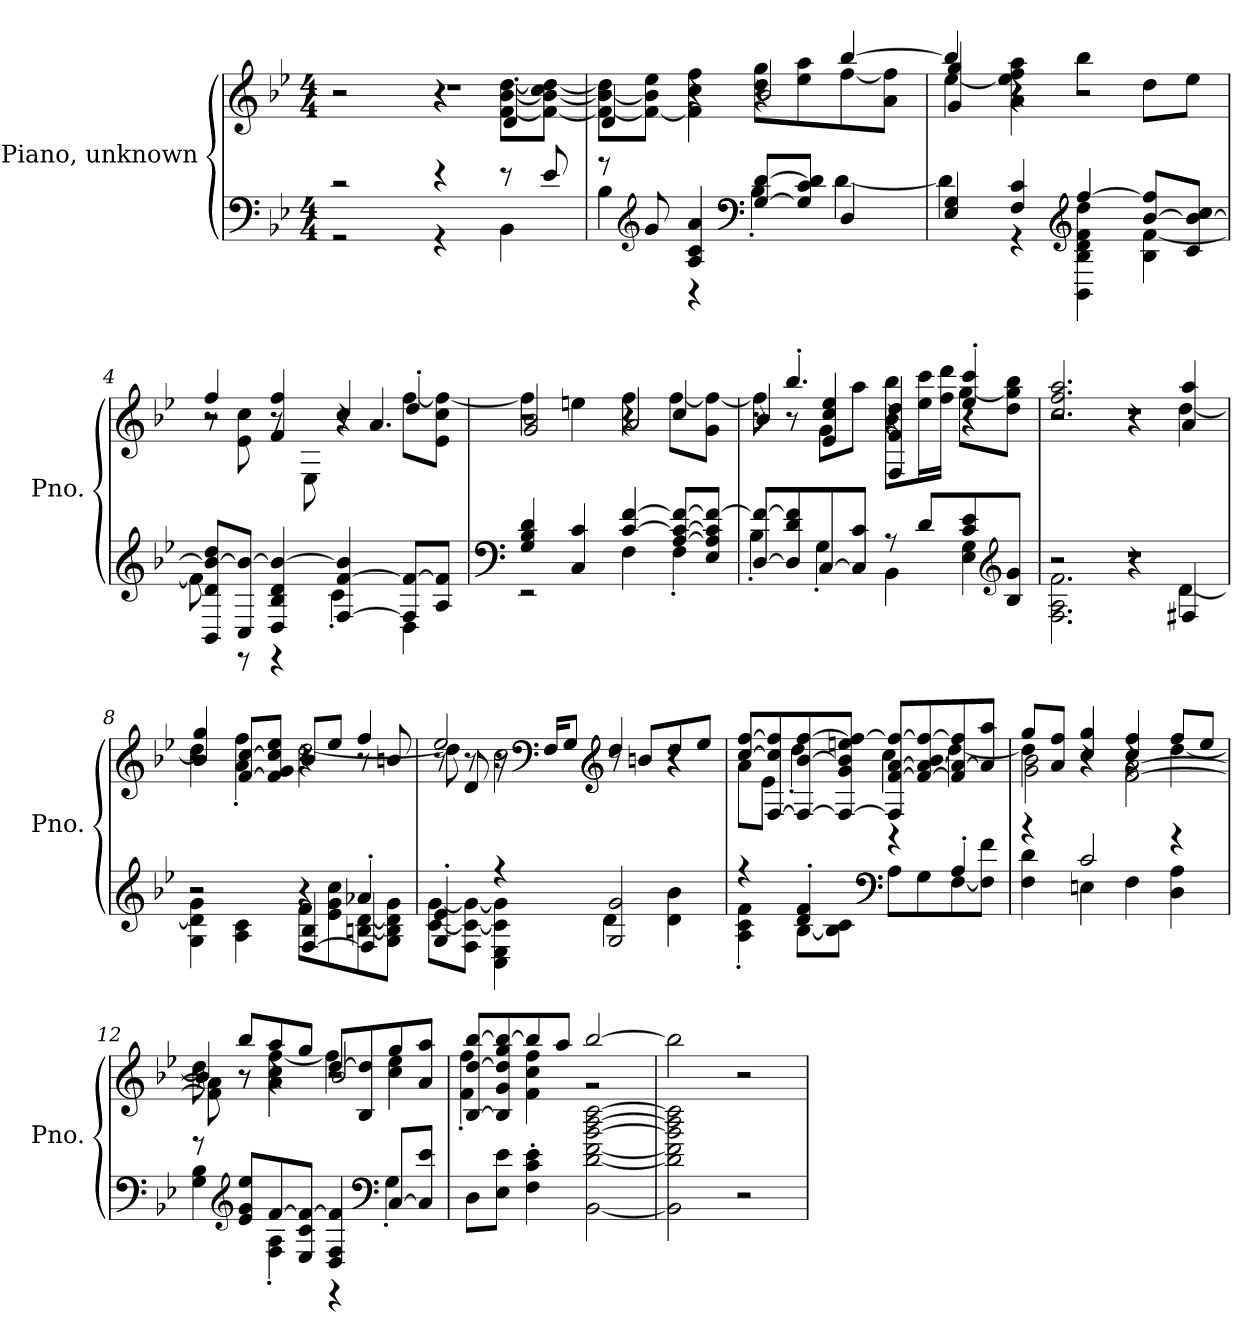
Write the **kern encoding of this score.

**kern	**kern
*part1	*part1
*staff2	*staff1
*I"Piano, unknown	*
*I'Pno.	*
*clefF4	*clefG2
*k[b-e-]	*k[b-e-]
*M4/4	*M4/4
*MM120	*MM120
=1	=1
*^	*^
*	*	*	*^
2r	2r	1r	2r	2r
4r	4r	.	4r	4r
8r	4BB-\	.	[8f\ [8b-\ [8dd\L	4d'/
8e-/	.	.	8f\_ 8b-\_ 8cc\ 8dd\_J	.
=2	=2	=2	=2	=2
8r	4B-\	2r	8f\_ 8b-\_ 8dd\]L	4d/
*clefG2	*	*	*	*
8g/	.	.	8f\_ 8b-\] 8ee-\J	.
4A/ 4c/ 4a/	4r	.	4f\] 4cc\ 4ff\	4r
*clefF4	*	*	*	*
[8G/ [8d/L	4B-'\	4r	8dd\ 8gg\L	2b-/
8G/] 8c/ 8d/]J	.	.	8ee-\ 8aa\	.
4D/	[4d\	[4bb-/	[8ff\	.
.	.	.	8a\ 8ff\]J	.
=3	=3	=3	=3	=3
4E-/ 4G/	4d\]	4bb-/]	[4ee-\	4g/ 4gg/
4F/ 4c/	4r	4r	4a\ 4ee-\] 4ff\ 4aa\	4r
*clefG2	*	*	*	*
[4ff/	4BB-\ 4B-\ 4d\ 4f\ 4dd\	2r	4bb-\	2r
[8b-/ 8ff/]L	4B-\ [4f\	.	8dd\L	.
8c/ 8b-/_ 8cc/J	.	.	8ee-\J	.
!!LO:LB:g=z	!!	!!
=4	=4	=4	=4	=4
8BB-/ 8d/ 8b-/_ 8dd/L	8f\]	2r	8r	4ff/
8C/ 8b-/_J	8r	.	8e-\ 8cc\	.
4D/ 4B-/ 4d/ 4b-/_	4r	.	8r	4f/ 4ff/
.	.	.	8E-\	.
[4F/ [4f/ 4b-/]	4c'\	8r	4r	4cc/
.	.	4.a/	.	.
8F/] 8f/_L	4D\	.	[8ff\L	4dd'/
8A/ 8f/]J	.	.	8e-\ 8cc\ 8ff\_J	.
=5	=5	=5	=5	=5
*clefF4	*	*	*	*
4G/ 4B-/ 4d/	2r	2r	4ff\]	2g/ 2b-/
4C/ 4c/	.	.	4een\	.
[4c/ [4f/	4F\	4r	4ff\	2a/
[8A/ 8c/_ 8f/_L	4F'\	4cc/	[8ff\L	.
8E-/ 8A/] 8c/] 8f/_J	.	.	8g\ 8ff\_J	.
=6	=6	=6	=6	=6
[8D/ 8f/_L	4B-'\	8r	8ff\]	4b-/
8D/] 8d/ 8f/]	.	4.bb-'/	8r	.
[8C/	4G'\	.	8g\L	4e-/ 4cc/ 4ee-/
8C/] 8c/J	.	.	8aa\J	.
8r	4BB-\	4r	8b-\ 8bb-\L	4F/ 4f/ 4dd/
8d/L	.	.	16ee-\ 16ccc\L	.
.	.	.	16ff\ 16ddd\JJ	.
8c/ 8e-/	4E-\ 4G\	4ee-/' 4ccc/'	[8gg\L	4r
*clefG2	*	*	*	*
8B-/ 8g/J	.	.	8dd\ 8gg\] 8bb-\J	.
=7	=7	=7	=7	=7
*	*^	*	*	*
1r	2.F\ 2.A\ 2.f\	2r	1r	2r	2.cc/ 2.ff/ 2.aa/
.	.	4r	.	4r	.
.	[4d\	4F#X/	.	[4dd\	4a/ 4aa/
!!LO:LB:g=z	!!	!!
=8	=8	=8	=8	=8	=8
2r	4G\ 4d\] 4g\	2r	2r	4dd\]	4b-/ 4gg/
.	4A\ 4c\	.	.	4a\' 4ff\'	[8f/ [8cc/L
.	.	.	.	.	8f/] 8g/ 8cc/] 8ee-/J
4r	8f\L	[4F/ 4B-/	4r	[2dd\	8b-/L
.	8e-\ 8g\ 8cc\	.	.	.	8ee-/J
4a-X'/	[8Bn\ [8d\	4F/]	4ff/	.	8r
.	8G\ 8B\] 8d\] 8g\J	.	.	.	8bn/
*	*v	*v	*	*	*
=9	=9	=9	=9	=9
4G/' 4e-/'	[8c\ [8g\L	2ee-/	8dd\]	8r
.	8F\ 8c\_ 8g\_J	.	8r	8d/
4r	4C\ 4E-\ 4c\] 4g\]	.	2cc\	16r
*	*	*clefF4	*	*
.	.	.	.	16F/KL
.	.	.	.	8G/J
*	*	*clefG2	*	*
2G/ 2g/	4d\	4dd/	.	8r
.	.	.	.	8bn/L
.	4d\ 4b-\	4r	4r	8dd/
.	.	.	.	8ee-/J
*	*	*	*v	*v
=10	=10	=10	=10
4r	4A\' 4c\' 4f\'	[8cc/ [8ff/L	8a\L
.	.	[8F/ 8cc/] 8ff/]	8e-\J
4d/' 4f/'	[8B-\L	8F/_ [8b-/ [8ff/	4dd'\
.	8B-\] 8c\J	8F/_ 8g/ 8b-/] 8een/ 8ff/_J	.
*clefF4	*	*	*
4r	8A\L	8F/] [8f/ [8a/ 8ff/_L	4cc\
.	8G\	8f/_ 8a/_ 8b-/ 8ff/_	.
4A'/	[8F\	8f/] 8a/_ 8ff/]	[4dd\
.	8F\] 8f\J	8a/] 8aa/J	.
!!LO:LB:g=z
=11	=11	=11	=11
*	*	*	*^
4r	4F\ 4d\	8gg/L	4dd\]	2g\ 2b-\
.	.	8a/ 8ff/J	.	.
2c/	4En\	4cc/ 4gg/	4r	.
.	4F\	4cc/ 4ff/	4r	[2f\ [2a\
4r	4D\ 4A\	8ff/L	[4dd\	.
.	.	8ee-/J	.	.
=12	=12	=12	=12	=12
*	*	*	*	*^
8r	4G\ 4B-\	8r	8dd\]	4b-/	8f\] 8a\]
*clefG2	*	*	*	*	*
8e-/ 8g/ 8ee-/L	.	8bb-/L	8r	.	8r
[8f/	4F\' 4A\'	8aa/	4a\ 4cc\ [4ff\	4r	4r
8E-/ 8c/ 8f/_J	.	8gg/J	.	.	.
4D/ 4F/ 4f/]	4r	[8dd/L	4ff\]	2b-/	2r
.	.	8B-/ 8dd/]	.	.	.
*clefF4	*	*	*	*	*
[8C/L	4G'\	8gg/	4cc\ 4ee-\	.	.
8C/] 8e-/J	.	8a/ 8aa/J	.	.	.
*v	*v	*	*	*	*
*	*	*v	*v	*v
=13	=13	=13
8D\L	[8B-/ [8dd/ [8bb-/L	4f\' 4ff\'
8E-\ 8e-\J	8B-/] 8g/ 8dd/] 8gg/ 8bb-/_	.
4F\' 4c\' 4e-\'	8bb-/]	4f\ 4cc\ 4ff\
.	8aa/J	.
[2BB-\ [2d\ [2f\ [2b-\ [2dd\ [2ff\	[2bb-/	2r
*	*v	*v
=14	=14
2BB-\] 2d\] 2f\] 2b-\] 2dd\] 2ff\]	2bb-\]
2r	2r
=	=
*-	*-
